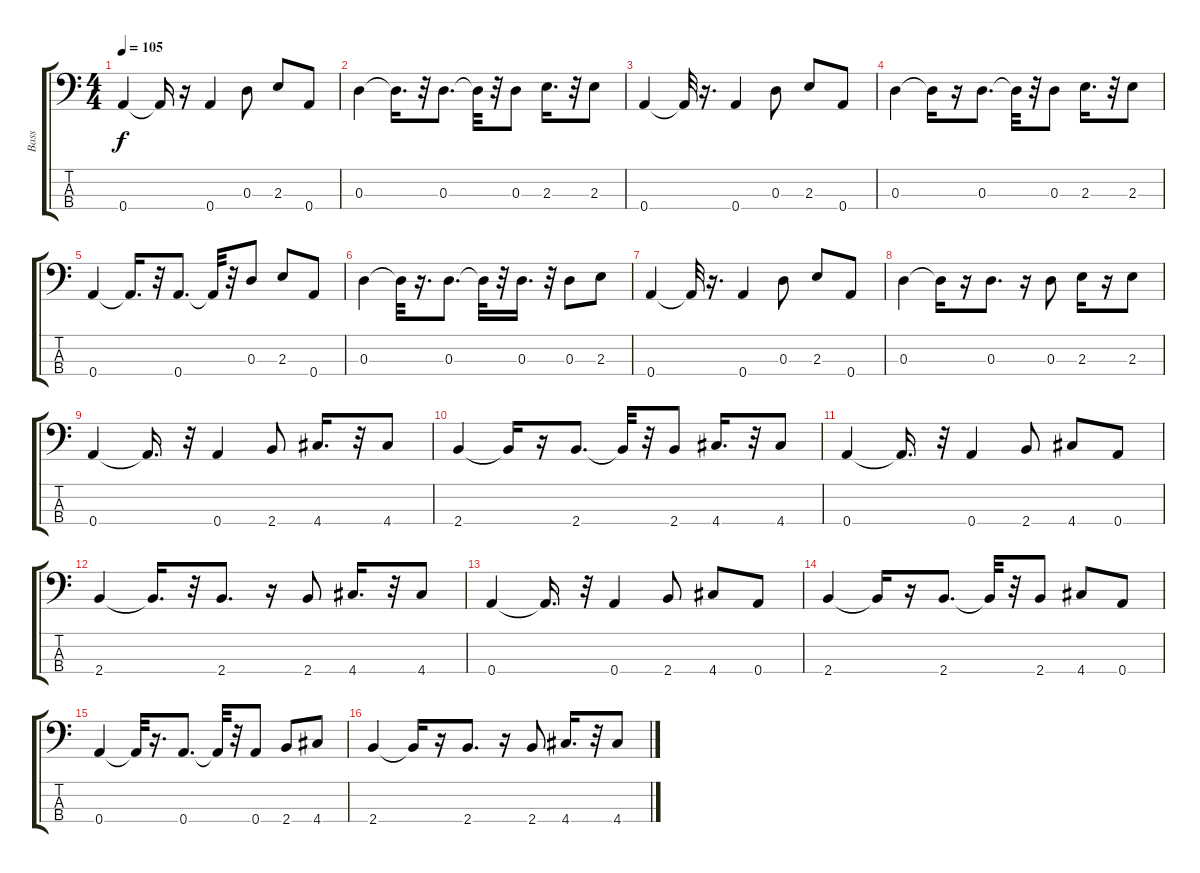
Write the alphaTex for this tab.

\track ("Bass" "Bass") {instrument electricbassfinger}
\staff {score tabs}
\tuning (C-1 G2 D2 A1) {hide}
\ts (4 4)
\tempo 105
\clef f4
\ks c
0.4.4{dy f} 0.4{t}.16 r.16 0.4.4 0.3.8 2.3.8 0.4.8 |
0.3.4 0.3{t}.16{d} r.32 0.3.8{d} 0.3{t}.32 r.32 0.3.8 2.3.16{d} r.32 2.3.8 |
0.4.4 0.4{t}.32 r.16{d} 0.4.4 0.3.8 2.3.8 0.4.8 |
0.3.4 0.3{t}.16 r.16 0.3.8{d} 0.3{t}.32 r.32 0.3.8 2.3.16{d} r.32 2.3.8 |
0.4.4 0.4{t}.16{d} r.32 0.4.8{d} 0.4{t}.32 r.32 0.3.8 2.3.8 0.4.8 |
0.3.4 0.3{t}.32 r.16{d} 0.3.8{d} 0.3{t}.32 r.32 0.3.16{d} r.32 0.3.8 2.3.8 |
0.4.4 0.4{t}.32 r.16{d} 0.4.4 0.3.8 2.3.8 0.4.8 |
0.3.4 0.3{t}.16 r.16 0.3.8{d} r.16 0.3.8 2.3.16 r.16 2.3.8 |
0.4.4 0.4{t}.16{d} r.32 0.4.4 2.4.8 4.4.16{d} r.32 4.4.8 |
2.4.4 2.4{t}.16 r.16 2.4.8{d} 2.4{t}.32 r.32 2.4.8 4.4.16{d} r.32 4.4.8 |
0.4.4 0.4{t}.16{d} r.32 0.4.4 2.4.8 4.4.8 0.4.8 |
2.4.4 2.4{t}.16{d} r.32 2.4.8{d} r.16 2.4.8 4.4.16{d} r.32 4.4.8 |
0.4.4 0.4{t}.16{d} r.32 0.4.4 2.4.8 4.4.8 0.4.8 |
2.4.4 2.4{t}.16 r.16 2.4.8{d} 2.4{t}.32 r.32 2.4.8 4.4.8 0.4.8 |
0.4.4 0.4{t}.32 r.16{d} 0.4.8{d} 0.4{t}.32 r.32 0.4.8 2.4.8 4.4.8 |
2.4.4 2.4{t}.16 r.16 2.4.8{d} r.16 2.4.8 4.4.16{d} r.32 4.4.8
